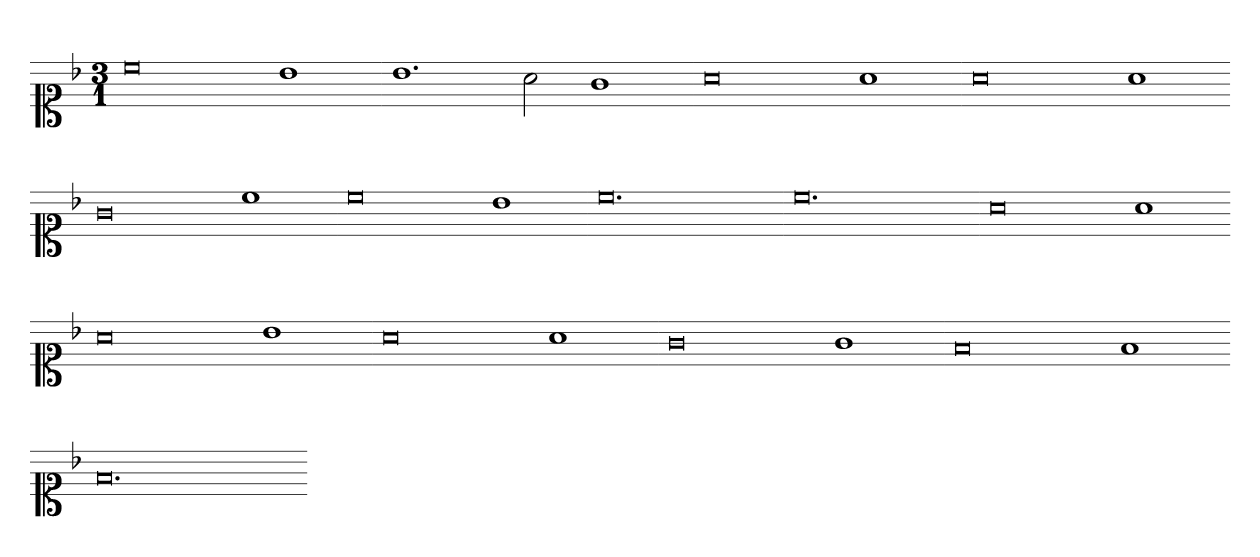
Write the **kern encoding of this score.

**kern
*part1
*staff1
*clefC1
*k[b-]
*M3/1
=
0cc
1b-
=-
1.b-
2a
1g
=-
0a
1a
=-
0a
1a
=-
0g
1cc
=-
0cc
1b-
=-
0.cc
=-
0.cc
=-
0a
1a
=-
0a
1b-
=-
0a
1a
=-
0g
1g
=-
0f
1f
=-
0.f
=-
*-
